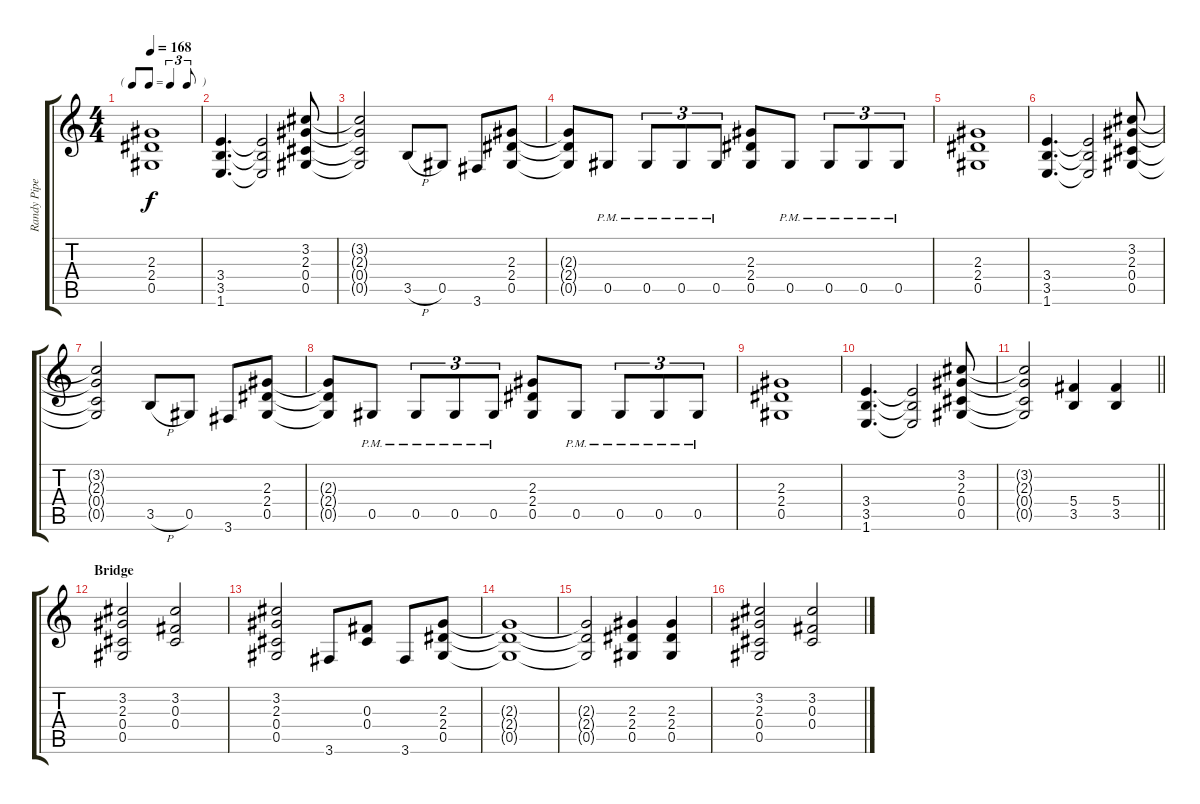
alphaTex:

\track ("Randy Piper (rythm)" "Randy Pipe") {instrument distortionguitar}
\staff {score tabs}
\tuning (Eb4 Bb3 Gb3 Db3 Ab2 Eb2) {hide}
\ts (4 4)
\tf triplet8th
\tempo 168
\clef g2
\ks c
(2.3 2.4 0.5).1{dy f} |
(3.4 3.5 1.6).4{d} (3.4{t} 3.5{t} 1.6{t}).2 (3.2 2.3 0.4 0.5).8 |
(3.2{t} 2.3{t} 0.4{t} 0.5{t}).2 3.5{h}.8 0.5.8 3.6.8 (2.3 2.4 0.5).8 |
(2.3{t} 2.4{t} 0.5{t}).8 0.5{pm}.8 0.5{pm}.8{tu (3 2)} 0.5{pm}.8{tu (3 2)} 0.5{pm}.8{tu (3 2)} (2.3 2.4 0.5).8 0.5{pm}.8 0.5{pm}.8{tu (3 2)} 0.5{pm}.8{tu (3 2)} 0.5{pm}.8{tu (3 2)} |
(2.3 2.4 0.5).1 |
(3.4 3.5 1.6).4{d} (3.4{t} 3.5{t} 1.6{t}).2 (3.2 2.3 0.4 0.5).8 |
(3.2{t} 2.3{t} 0.4{t} 0.5{t}).2 3.5{h}.8 0.5.8 3.6.8 (2.3 2.4 0.5).8 |
(2.3{t} 2.4{t} 0.5{t}).8 0.5{pm}.8 0.5{pm}.8{tu (3 2)} 0.5{pm}.8{tu (3 2)} 0.5{pm}.8{tu (3 2)} (2.3 2.4 0.5).8 0.5{pm}.8 0.5{pm}.8{tu (3 2)} 0.5{pm}.8{tu (3 2)} 0.5{pm}.8{tu (3 2)} |
(2.3 2.4 0.5).1 |
(3.4 3.5 1.6).4{d} (3.4{t} 3.5{t} 1.6{t}).2 (3.2 2.3 0.4 0.5).8 |
\barLineRight lightlight
(3.2{t} 2.3{t} 0.4{t} 0.5{t}).2 (5.4 3.5).4 (5.4 3.5).4 |
\section ("" "Bridge")
(3.2 2.3 0.4 0.5).2 (3.2 0.3 0.4).2 |
(3.2 2.3 0.4 0.5).2 3.6.8 (0.3 0.4).8 3.6.8 (2.3 2.4 0.5).8 |
(2.3{t} 2.4{t} 0.5{t}).1 |
(2.3{t} 2.4{t} 0.5{t}).2 (2.3 2.4 0.5).4 (2.3 2.4 0.5).4 |
(3.2 2.3 0.4 0.5).2 (3.2 0.3 0.4).2
